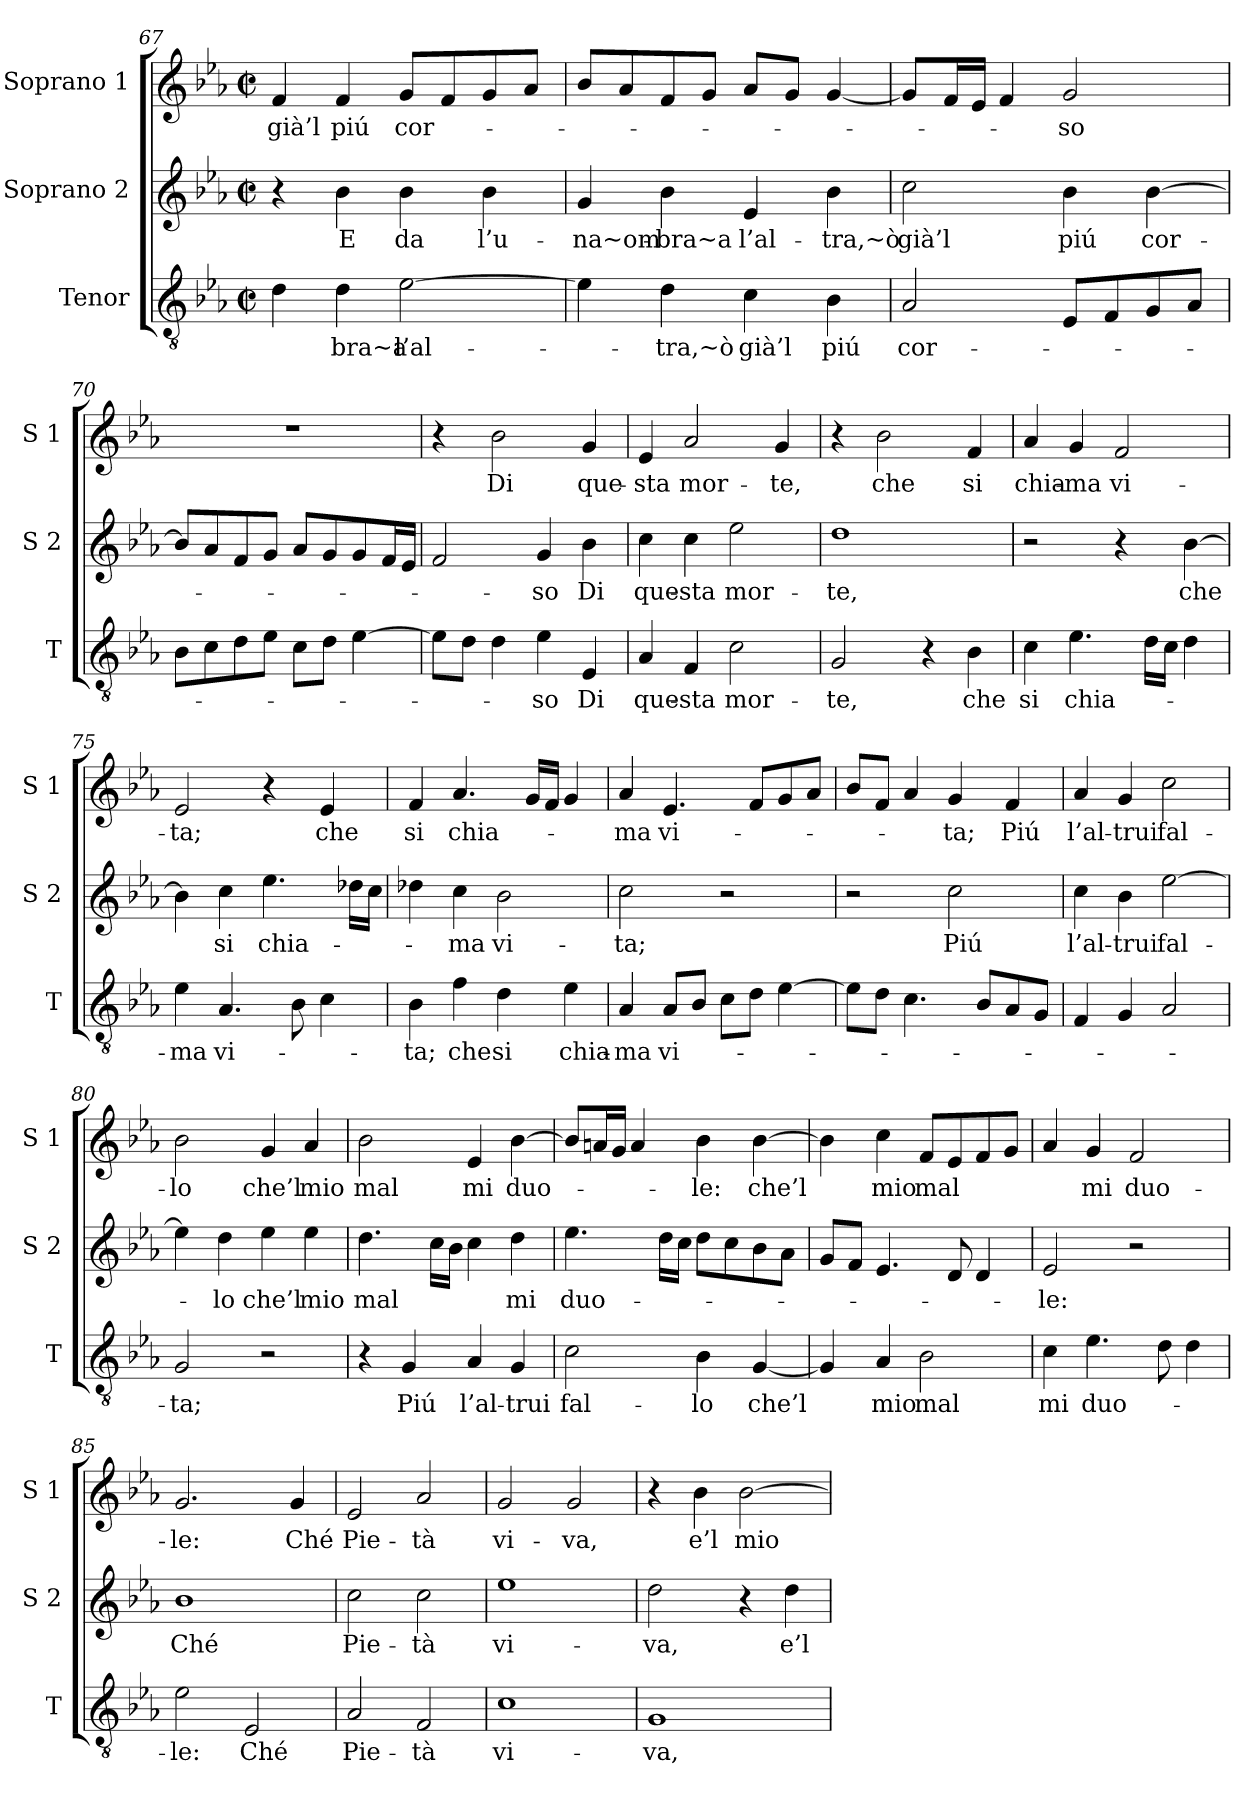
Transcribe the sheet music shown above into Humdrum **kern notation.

**kern	**text	**kern	**text	**kern	**text
*part3	*part3	*part2	*part2	*part1	*part1
*staff3	*staff3	*staff2	*staff2	*staff1	*staff1
*I"Tenor	*	*I"Soprano 2	*	*I"Soprano 1	*
*I'T	*	*I'S 2	*	*I'S 1	*
*clefGv2	*	*clefG2	*	*clefG2	*
*k[b-e-a-]	*	*k[b-e-a-]	*	*k[b-e-a-]	*
*E-:	*	*E-:	*	*E-:	*
*M2/2	*	*M2/2	*	*M2/2	*
*met(c|)	*	*met(c|)	*	*met(c|)	*
=67	=67	=67	=67	=67	=67
!	!	!	!	!	!LO:LY:b
4d\	.	4r	.	4f/	già’l
!	!LO:LY:b	!	!LO:LY:b	!	!LO:LY:b
4d\	-bra~a	4b-\	E	4f/	piú
!	!LO:LY:b	!	!LO:LY:b	!	!LO:LY:b
[2e-\	l’al-	4b-\	da	8g/L	cor-
.	.	.	.	8f/	.
!	!	!	!LO:LY:b	!	!
.	.	4b-\	l’u-	8g/	.
.	.	.	.	8a-/J	.
!!LO:PB:g=z
=68	=68	=68	=68	=68	=68
!	!	!	!LO:LY:b	!	!
4e-\]	.	4g/	-na~om-	8b-/L	.
.	.	.	.	8a-/	.
!	!LO:LY:b	!	!LO:LY:b	!	!
4d\	-tra,~ò	4b-\	-bra~a	8f/	.
.	.	.	.	8g/J	.
!	!LO:LY:b	!	!LO:LY:b	!	!
4c\	già’l	4e-/	l’al-	8a-/L	.
.	.	.	.	8g/J	.
!	!LO:LY:b	!	!LO:LY:b	!	!
4B-\	piú	4b-\	-tra,~ò	[4g/	.
=69	=69	=69	=69	=69	=69
!	!LO:LY:b	!	!LO:LY:b	!	!
2A-/	cor-	2cc\	già’l	8g/L]	.
.	.	.	.	16f/L	.
.	.	.	.	16e-/JJ	.
.	.	.	.	4f/	.
!	!	!	!LO:LY:b	!	!LO:LY:b
8E-/L	.	4b-\	piú	2g/	-so
8F/	.	.	.	.	.
!	!	!	!LO:LY:b	!	!
8G/	.	[4b-\	cor-	.	.
8A-/J	.	.	.	.	.
=70	=70	=70	=70	=70	=70
8B-\L	.	8b-/L]	.	1r	.
8c\	.	8a-/	.	.	.
8d\	.	8f/	.	.	.
8e-\J	.	8g/J	.	.	.
8c\L	.	8a-/L	.	.	.
8d\J	.	8g/	.	.	.
[4e-\	.	8g/	.	.	.
.	.	16f/L	.	.	.
.	.	16e-/JJ	.	.	.
=71	=71	=71	=71	=71	=71
8e-\L]	.	2f/	.	4r	.
8d\J	.	.	.	.	.
!	!	!	!	!	!LO:LY:b
4d\	.	.	.	2b-\	Di
!	!LO:LY:b	!	!LO:LY:b	!	!
4e-\	-so	4g/	-so	.	.
!	!LO:LY:b	!	!LO:LY:b	!	!LO:LY:b
4E-/	Di	4b-\	Di	4g/	que-
=72	=72	=72	=72	=72	=72
!	!LO:LY:b	!	!LO:LY:b	!	!LO:LY:b
4A-/	que-	4cc\	que-	4e-/	-sta
!	!LO:LY:b	!	!LO:LY:b	!	!LO:LY:b
4F/	-sta	4cc\	-sta	2a-/	mor-
!	!LO:LY:b	!	!LO:LY:b	!	!
2c\	mor-	2ee-\	mor-	.	.
!	!	!	!	!	!LO:LY:b
.	.	.	.	4g/	-te,
=73	=73	=73	=73	=73	=73
!	!LO:LY:b	!	!LO:LY:b	!	!
2G/	-te,	1dd	-te,	4r	.
!	!	!	!	!	!LO:LY:b
.	.	.	.	2b-\	che
4r	.	.	.	.	.
!	!LO:LY:b	!	!	!	!LO:LY:b
4B-\	che	.	.	4f/	si
!!LO:LB:g=z
=74	=74	=74	=74	=74	=74
!	!LO:LY:b	!	!	!	!LO:LY:b
4c\	si	2r	.	4a-/	chia-
!	!LO:LY:b	!	!	!	!LO:LY:b
4.e-\	chia-	.	.	4g/	-ma
!	!	!	!	!	!LO:LY:b
.	.	4r	.	2f/	vi-
16d\LL	.	.	.	.	.
16c\JJ	.	.	.	.	.
!	!	!	!LO:LY:b	!	!
4d\	.	[4b-\	che	.	.
=75	=75	=75	=75	=75	=75
!	!LO:LY:b	!	!	!	!LO:LY:b
4e-\	-ma	4b-\]	.	2e-/	-ta;
!	!LO:LY:b	!	!LO:LY:b	!	!
4.A-/	vi-	4cc\	si	.	.
!	!	!	!LO:LY:b	!	!
.	.	4.ee-\	chia-	4r	.
8B-\	.	.	.	.	.
!	!	!	!	!	!LO:LY:b
4c\	.	.	.	4e-/	che
.	.	16dd-X\LL	.	.	.
.	.	16cc\JJ	.	.	.
=76	=76	=76	=76	=76	=76
!	!LO:LY:b	!	!	!	!LO:LY:b
4B-\	-ta;	4dd-X\	.	4f/	si
!	!LO:LY:b	!	!LO:LY:b	!	!LO:LY:b
4f\	che	4cc\	-ma	4.a-/	chia-
!	!LO:LY:b	!	!LO:LY:b	!	!
4d\	si	2b-\	vi-	.	.
.	.	.	.	16g/LL	.
.	.	.	.	16f/JJ	.
!	!LO:LY:b	!	!	!	!
4e-\	chia-	.	.	4g/	.
=77	=77	=77	=77	=77	=77
!	!LO:LY:b	!	!LO:LY:b	!	!LO:LY:b
4A-/	-ma	2cc\	-ta;	4a-/	-ma
!	!LO:LY:b	!	!	!	!LO:LY:b
8A-/L	vi-	.	.	4.e-/	vi-
8B-/J	.	.	.	.	.
8c\L	.	2r	.	.	.
8d\J	.	.	.	8f/L	.
[4e-\	.	.	.	8g/	.
.	.	.	.	8a-/J	.
=78	=78	=78	=78	=78	=78
8e-\L]	.	2r	.	8b-/L	.
8d\J	.	.	.	8f/J	.
4.c\	.	.	.	4a-/	.
!	!	!	!LO:LY:b	!	!LO:LY:b
.	.	2cc\	Piú	4g/	-ta;
8B-/L	.	.	.	.	.
!	!	!	!	!	!LO:LY:b
8A-/	.	.	.	4f/	Piú
8G/J	.	.	.	.	.
=79	=79	=79	=79	=79	=79
!	!	!	!LO:LY:b	!	!LO:LY:b
4F/	.	4cc\	l’al-	4a-/	l’al-
!	!	!	!LO:LY:b	!	!LO:LY:b
4G/	.	4b-\	-trui	4g/	-trui
!	!	!	!LO:LY:b	!	!LO:LY:b
2A-/	.	[2ee-\	fal-	2cc\	fal-
!!LO:LB:g=z
=80	=80	=80	=80	=80	=80
!	!LO:LY:b	!	!	!	!LO:LY:b
2G/	-ta;	4ee-\]	.	2b-\	-lo
!	!	!	!LO:LY:b	!	!
.	.	4dd\	-lo	.	.
!	!	!	!LO:LY:b	!	!LO:LY:b
2r	.	4ee-\	che’l	4g/	che’l
!	!	!	!LO:LY:b	!	!LO:LY:b
.	.	4ee-\	mio	4a-/	mio
=81	=81	=81	=81	=81	=81
!	!	!	!LO:LY:b	!	!LO:LY:b
4r	.	4.dd\	mal	2b-\	mal
!	!LO:LY:b	!	!	!	!
4G/	Piú	.	.	.	.
.	.	16cc\LL	.	.	.
.	.	16b-\JJ	.	.	.
!	!LO:LY:b	!	!	!	!LO:LY:b
4A-/	l’al-	4cc\	.	4e-/	mi
!	!LO:LY:b	!	!LO:LY:b	!	!LO:LY:b
4G/	-trui	4dd\	mi	[4b-\	duo-
=82	=82	=82	=82	=82	=82
!	!LO:LY:b	!	!LO:LY:b	!	!
2c\	fal-	4.ee-\	duo-	8b-/L]	.
.	.	.	.	16an/L	.
.	.	.	.	16g/JJ	.
.	.	.	.	4a/	.
.	.	16dd\LL	.	.	.
.	.	16cc\JJ	.	.	.
!	!LO:LY:b	!	!	!	!LO:LY:b
4B-\	-lo	8dd\L	.	4b-\	-le:
.	.	8cc\	.	.	.
!	!LO:LY:b	!	!	!	!LO:LY:b
[4G/	che’l	8b-\	.	[4b-\	che’l
.	.	8a-\J	.	.	.
=83	=83	=83	=83	=83	=83
4G/]	.	8g/L	.	4b-\]	.
.	.	8f/J	.	.	.
!	!LO:LY:b	!	!	!	!LO:LY:b
4A-/	mio	4.e-/	.	4cc\	mio
!	!LO:LY:b	!	!	!	!LO:LY:b
2B-\	mal	.	.	8f/L	mal
.	.	8d/	.	8e-/	.
.	.	4d/	.	8f/	.
.	.	.	.	8g/J	.
=84	=84	=84	=84	=84	=84
!	!LO:LY:b	!	!LO:LY:b	!	!
4c\	mi	2e-/	-le:	4a-/	.
!	!LO:LY:b	!	!	!	!LO:LY:b
4.e-\	duo-	.	.	4g/	mi
!	!	!	!	!	!LO:LY:b
.	.	2r	.	2f/	duo-
8d\	.	.	.	.	.
4d\	.	.	.	.	.
=85	=85	=85	=85	=85	=85
!	!LO:LY:b	!	!LO:LY:b	!	!LO:LY:b
2e-\	-le:	1b-	Ché	2.g/	-le:
!	!LO:LY:b	!	!	!	!
2E-/	Ché	.	.	.	.
!	!	!	!	!	!LO:LY:b
.	.	.	.	4g/	Ché
!!LO:LB:g=z
=86	=86	=86	=86	=86	=86
!	!LO:LY:b	!	!LO:LY:b	!	!LO:LY:b
2A-/	Pie-	2cc\	Pie-	2e-/	Pie-
!	!LO:LY:b	!	!LO:LY:b	!	!LO:LY:b
2F/	-tà	2cc\	-tà	2a-/	-tà
=87	=87	=87	=87	=87	=87
!	!LO:LY:b	!	!LO:LY:b	!	!LO:LY:b
1c	vi-	1ee-	vi-	2g/	vi-
!	!	!	!	!	!LO:LY:b
.	.	.	.	2g/	-va,
=88	=88	=88	=88	=88	=88
!	!LO:LY:b	!	!LO:LY:b	!	!
1G	-va,	2dd\	-va,	4r	.
!	!	!	!	!	!LO:LY:b
.	.	.	.	4b-\	e’l
!	!	!	!	!	!LO:LY:b
.	.	4r	.	[2b-\	mio
!	!	!	!LO:LY:b	!	!
.	.	4dd\	e’l	.	.
=	=	=	=	=	=
*-	*-	*-	*-	*-	*-
